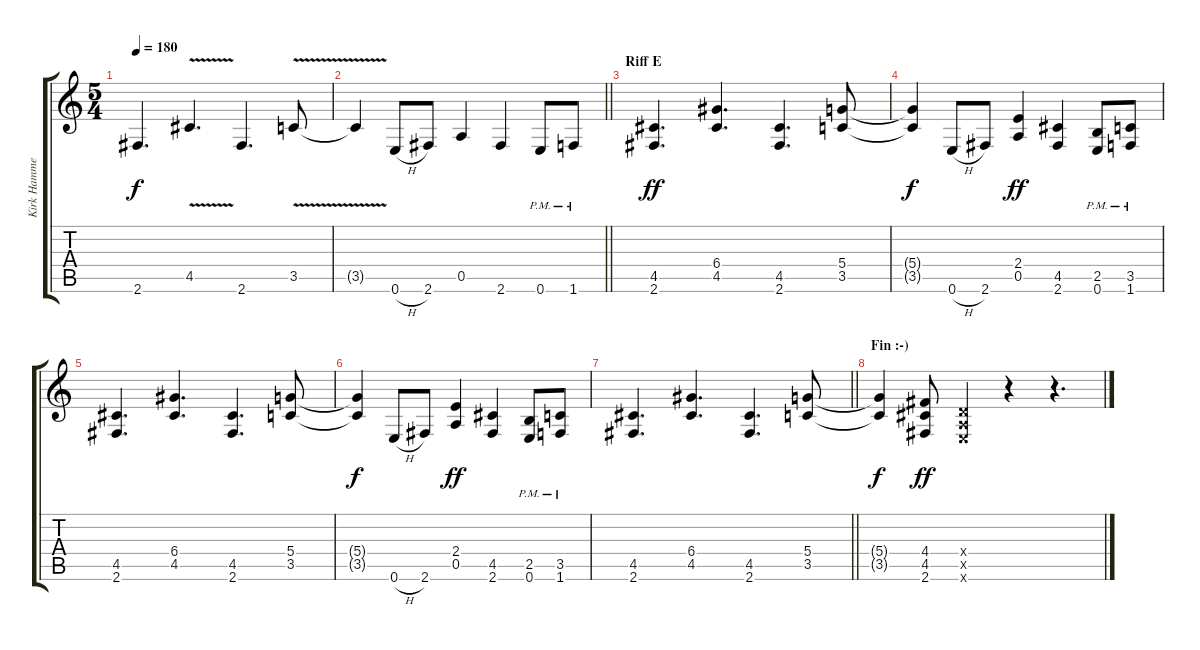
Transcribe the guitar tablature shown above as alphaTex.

\track ("Kirk Hammet (Rythm)" "Kirk Hamme") {instrument distortionguitar}
\staff {score tabs}
\tuning (E4 B3 G3 D3 A2 E2) {hide}
\ts (5 4)
\tempo 180
\clef g2
\ks c
2.6.4{d dy f} 4.5{v}.4{d} 2.6.4{d} 3.5{v}.8 |
\barLineRight lightlight
3.5{t}.4 0.6{h}.8 2.6.8 0.5.4 2.6.4 0.6{pm}.8 1.6{pm}.8 |
\section ("" "Riff E")
(4.5 2.6).4{d dy ff} (6.4 4.5).4{d} (4.5 2.6).4{d} (5.4 3.5).8 |
(5.4{t} 3.5{t}).4{dy f} 0.6{h}.8 2.6.8 (2.4 0.5).4{dy ff} (4.5 2.6).4 (2.5 0.6{pm}).8 (3.5 1.6{pm}).8 |
(4.5 2.6).4{d} (6.4 4.5).4{d} (4.5 2.6).4{d} (5.4 3.5).8 |
(5.4{t} 3.5{t}).4{dy f} 0.6{h}.8 2.6.8 (2.4 0.5).4{dy ff} (4.5 2.6).4 (2.5 0.6{pm}).8 (3.5 1.6{pm}).8 |
\barLineRight lightlight
(4.5 2.6).4{d} (6.4 4.5).4{d} (4.5 2.6).4{d} (5.4 3.5).8 |
\section ("" "Fin :-)")
(5.4{t} 3.5{t}).4{dy f} (4.4 4.5 2.6).8{dy ff} (0.4{x} 0.5{x} 0.6{x}).4 r.4 r.4{d}
